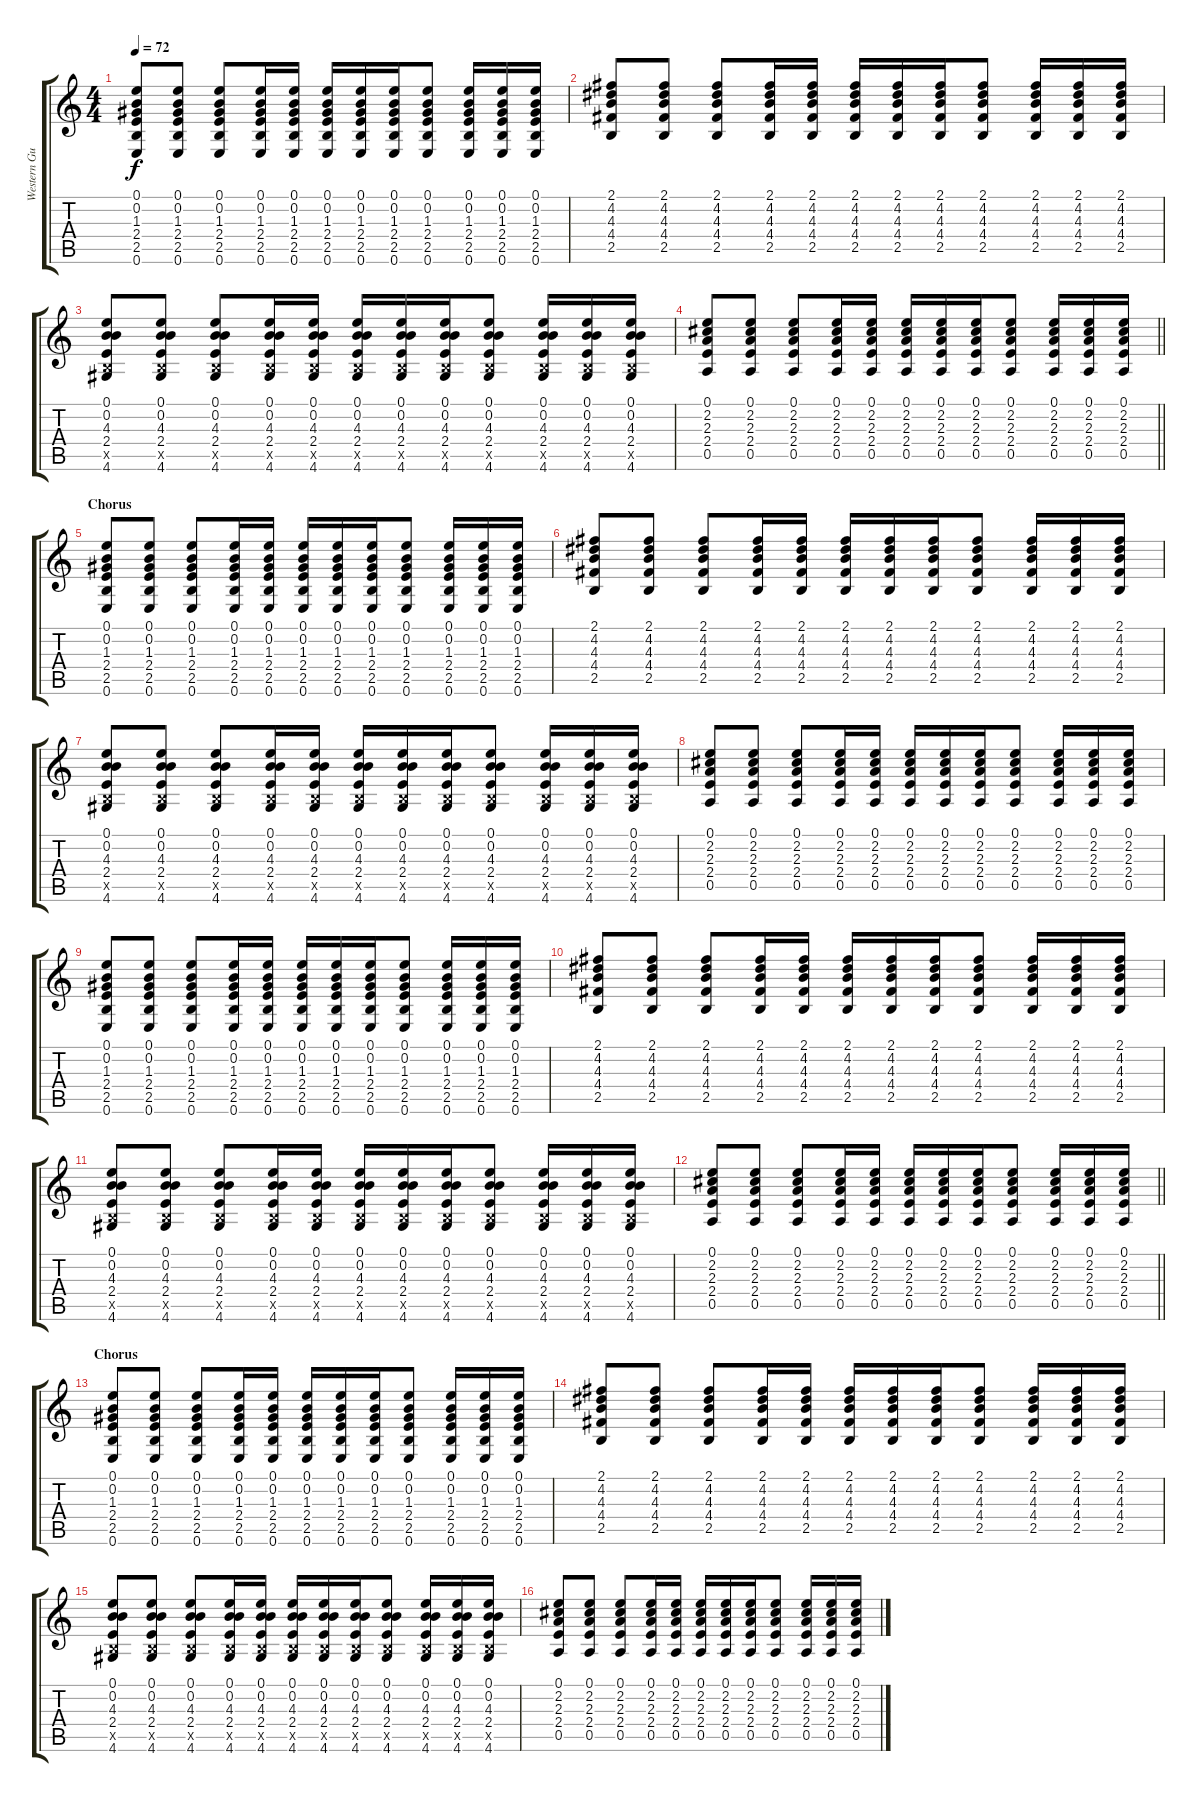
\track ("Western Guitar" "Western Gu") {instrument acousticguitarsteel}
\staff {score tabs}
\tuning (E4 B3 G3 D3 A2 E2) {hide}
\ts (4 4)
\tempo 72
\clef g2
\ks c
(0.1 0.2 1.3 2.4 2.5 0.6).8{dy f} (0.1 0.2 1.3 2.4 2.5 0.6).8 (0.1 0.2 1.3 2.4 2.5 0.6).8 (0.1 0.2 1.3 2.4 2.5 0.6).16 (0.1 0.2 1.3 2.4 2.5 0.6).16 (0.1 0.2 1.3 2.4 2.5 0.6).16 (0.1 0.2 1.3 2.4 2.5 0.6).16 (0.1 0.2 1.3 2.4 2.5 0.6).16 (0.1 0.2 1.3 2.4 2.5 0.6).8 (0.1 0.2 1.3 2.4 2.5 0.6).16 (0.1 0.2 1.3 2.4 2.5 0.6).16 (0.1 0.2 1.3 2.4 2.5 0.6).16 |
(2.1 4.2 4.3 4.4 2.5).8 (2.1 4.2 4.3 4.4 2.5).8 (2.1 4.2 4.3 4.4 2.5).8 (2.1 4.2 4.3 4.4 2.5).16 (2.1 4.2 4.3 4.4 2.5).16 (2.1 4.2 4.3 4.4 2.5).16 (2.1 4.2 4.3 4.4 2.5).16 (2.1 4.2 4.3 4.4 2.5).16 (2.1 4.2 4.3 4.4 2.5).8 (2.1 4.2 4.3 4.4 2.5).16 (2.1 4.2 4.3 4.4 2.5).16 (2.1 4.2 4.3 4.4 2.5).16 |
(0.1 0.2 4.3 2.4 2.5{x} 4.6).8 (0.1 0.2 4.3 2.4 2.5{x} 4.6).8 (0.1 0.2 4.3 2.4 2.5{x} 4.6).8 (0.1 0.2 4.3 2.4 2.5{x} 4.6).16 (0.1 0.2 4.3 2.4 2.5{x} 4.6).16 (0.1 0.2 4.3 2.4 2.5{x} 4.6).16 (0.1 0.2 4.3 2.4 2.5{x} 4.6).16 (0.1 0.2 4.3 2.4 2.5{x} 4.6).16 (0.1 0.2 4.3 2.4 2.5{x} 4.6).8 (0.1 0.2 4.3 2.4 2.5{x} 4.6).16 (0.1 0.2 4.3 2.4 2.5{x} 4.6).16 (0.1 0.2 4.3 2.4 2.5{x} 4.6).16 |
\barLineRight lightlight
(0.1 2.2 2.3 2.4 0.5).8 (0.1 2.2 2.3 2.4 0.5).8 (0.1 2.2 2.3 2.4 0.5).8 (0.1 2.2 2.3 2.4 0.5).16 (0.1 2.2 2.3 2.4 0.5).16 (0.1 2.2 2.3 2.4 0.5).16 (0.1 2.2 2.3 2.4 0.5).16 (0.1 2.2 2.3 2.4 0.5).16 (0.1 2.2 2.3 2.4 0.5).8 (0.1 2.2 2.3 2.4 0.5).16 (0.1 2.2 2.3 2.4 0.5).16 (0.1 2.2 2.3 2.4 0.5).16 |
\section ("" "Chorus")
(0.1 0.2 1.3 2.4 2.5 0.6).8 (0.1 0.2 1.3 2.4 2.5 0.6).8 (0.1 0.2 1.3 2.4 2.5 0.6).8 (0.1 0.2 1.3 2.4 2.5 0.6).16 (0.1 0.2 1.3 2.4 2.5 0.6).16 (0.1 0.2 1.3 2.4 2.5 0.6).16 (0.1 0.2 1.3 2.4 2.5 0.6).16 (0.1 0.2 1.3 2.4 2.5 0.6).16 (0.1 0.2 1.3 2.4 2.5 0.6).8 (0.1 0.2 1.3 2.4 2.5 0.6).16 (0.1 0.2 1.3 2.4 2.5 0.6).16 (0.1 0.2 1.3 2.4 2.5 0.6).16 |
(2.1 4.2 4.3 4.4 2.5).8 (2.1 4.2 4.3 4.4 2.5).8 (2.1 4.2 4.3 4.4 2.5).8 (2.1 4.2 4.3 4.4 2.5).16 (2.1 4.2 4.3 4.4 2.5).16 (2.1 4.2 4.3 4.4 2.5).16 (2.1 4.2 4.3 4.4 2.5).16 (2.1 4.2 4.3 4.4 2.5).16 (2.1 4.2 4.3 4.4 2.5).8 (2.1 4.2 4.3 4.4 2.5).16 (2.1 4.2 4.3 4.4 2.5).16 (2.1 4.2 4.3 4.4 2.5).16 |
(0.1 0.2 4.3 2.4 2.5{x} 4.6).8 (0.1 0.2 4.3 2.4 2.5{x} 4.6).8 (0.1 0.2 4.3 2.4 2.5{x} 4.6).8 (0.1 0.2 4.3 2.4 2.5{x} 4.6).16 (0.1 0.2 4.3 2.4 2.5{x} 4.6).16 (0.1 0.2 4.3 2.4 2.5{x} 4.6).16 (0.1 0.2 4.3 2.4 2.5{x} 4.6).16 (0.1 0.2 4.3 2.4 2.5{x} 4.6).16 (0.1 0.2 4.3 2.4 2.5{x} 4.6).8 (0.1 0.2 4.3 2.4 2.5{x} 4.6).16 (0.1 0.2 4.3 2.4 2.5{x} 4.6).16 (0.1 0.2 4.3 2.4 2.5{x} 4.6).16 |
(0.1 2.2 2.3 2.4 0.5).8 (0.1 2.2 2.3 2.4 0.5).8 (0.1 2.2 2.3 2.4 0.5).8 (0.1 2.2 2.3 2.4 0.5).16 (0.1 2.2 2.3 2.4 0.5).16 (0.1 2.2 2.3 2.4 0.5).16 (0.1 2.2 2.3 2.4 0.5).16 (0.1 2.2 2.3 2.4 0.5).16 (0.1 2.2 2.3 2.4 0.5).8 (0.1 2.2 2.3 2.4 0.5).16 (0.1 2.2 2.3 2.4 0.5).16 (0.1 2.2 2.3 2.4 0.5).16 |
(0.1 0.2 1.3 2.4 2.5 0.6).8 (0.1 0.2 1.3 2.4 2.5 0.6).8 (0.1 0.2 1.3 2.4 2.5 0.6).8 (0.1 0.2 1.3 2.4 2.5 0.6).16 (0.1 0.2 1.3 2.4 2.5 0.6).16 (0.1 0.2 1.3 2.4 2.5 0.6).16 (0.1 0.2 1.3 2.4 2.5 0.6).16 (0.1 0.2 1.3 2.4 2.5 0.6).16 (0.1 0.2 1.3 2.4 2.5 0.6).8 (0.1 0.2 1.3 2.4 2.5 0.6).16 (0.1 0.2 1.3 2.4 2.5 0.6).16 (0.1 0.2 1.3 2.4 2.5 0.6).16 |
(2.1 4.2 4.3 4.4 2.5).8 (2.1 4.2 4.3 4.4 2.5).8 (2.1 4.2 4.3 4.4 2.5).8 (2.1 4.2 4.3 4.4 2.5).16 (2.1 4.2 4.3 4.4 2.5).16 (2.1 4.2 4.3 4.4 2.5).16 (2.1 4.2 4.3 4.4 2.5).16 (2.1 4.2 4.3 4.4 2.5).16 (2.1 4.2 4.3 4.4 2.5).8 (2.1 4.2 4.3 4.4 2.5).16 (2.1 4.2 4.3 4.4 2.5).16 (2.1 4.2 4.3 4.4 2.5).16 |
(0.1 0.2 4.3 2.4 2.5{x} 4.6).8 (0.1 0.2 4.3 2.4 2.5{x} 4.6).8 (0.1 0.2 4.3 2.4 2.5{x} 4.6).8 (0.1 0.2 4.3 2.4 2.5{x} 4.6).16 (0.1 0.2 4.3 2.4 2.5{x} 4.6).16 (0.1 0.2 4.3 2.4 2.5{x} 4.6).16 (0.1 0.2 4.3 2.4 2.5{x} 4.6).16 (0.1 0.2 4.3 2.4 2.5{x} 4.6).16 (0.1 0.2 4.3 2.4 2.5{x} 4.6).8 (0.1 0.2 4.3 2.4 2.5{x} 4.6).16 (0.1 0.2 4.3 2.4 2.5{x} 4.6).16 (0.1 0.2 4.3 2.4 2.5{x} 4.6).16 |
\barLineRight lightlight
(0.1 2.2 2.3 2.4 0.5).8 (0.1 2.2 2.3 2.4 0.5).8 (0.1 2.2 2.3 2.4 0.5).8 (0.1 2.2 2.3 2.4 0.5).16 (0.1 2.2 2.3 2.4 0.5).16 (0.1 2.2 2.3 2.4 0.5).16 (0.1 2.2 2.3 2.4 0.5).16 (0.1 2.2 2.3 2.4 0.5).16 (0.1 2.2 2.3 2.4 0.5).8 (0.1 2.2 2.3 2.4 0.5).16 (0.1 2.2 2.3 2.4 0.5).16 (0.1 2.2 2.3 2.4 0.5).16 |
\section ("" "Chorus")
(0.1 0.2 1.3 2.4 2.5 0.6).8 (0.1 0.2 1.3 2.4 2.5 0.6).8 (0.1 0.2 1.3 2.4 2.5 0.6).8 (0.1 0.2 1.3 2.4 2.5 0.6).16 (0.1 0.2 1.3 2.4 2.5 0.6).16 (0.1 0.2 1.3 2.4 2.5 0.6).16 (0.1 0.2 1.3 2.4 2.5 0.6).16 (0.1 0.2 1.3 2.4 2.5 0.6).16 (0.1 0.2 1.3 2.4 2.5 0.6).8 (0.1 0.2 1.3 2.4 2.5 0.6).16 (0.1 0.2 1.3 2.4 2.5 0.6).16 (0.1 0.2 1.3 2.4 2.5 0.6).16 |
(2.1 4.2 4.3 4.4 2.5).8 (2.1 4.2 4.3 4.4 2.5).8 (2.1 4.2 4.3 4.4 2.5).8 (2.1 4.2 4.3 4.4 2.5).16 (2.1 4.2 4.3 4.4 2.5).16 (2.1 4.2 4.3 4.4 2.5).16 (2.1 4.2 4.3 4.4 2.5).16 (2.1 4.2 4.3 4.4 2.5).16 (2.1 4.2 4.3 4.4 2.5).8 (2.1 4.2 4.3 4.4 2.5).16 (2.1 4.2 4.3 4.4 2.5).16 (2.1 4.2 4.3 4.4 2.5).16 |
(0.1 0.2 4.3 2.4 2.5{x} 4.6).8 (0.1 0.2 4.3 2.4 2.5{x} 4.6).8 (0.1 0.2 4.3 2.4 2.5{x} 4.6).8 (0.1 0.2 4.3 2.4 2.5{x} 4.6).16 (0.1 0.2 4.3 2.4 2.5{x} 4.6).16 (0.1 0.2 4.3 2.4 2.5{x} 4.6).16 (0.1 0.2 4.3 2.4 2.5{x} 4.6).16 (0.1 0.2 4.3 2.4 2.5{x} 4.6).16 (0.1 0.2 4.3 2.4 2.5{x} 4.6).8 (0.1 0.2 4.3 2.4 2.5{x} 4.6).16 (0.1 0.2 4.3 2.4 2.5{x} 4.6).16 (0.1 0.2 4.3 2.4 2.5{x} 4.6).16 |
(0.1 2.2 2.3 2.4 0.5).8 (0.1 2.2 2.3 2.4 0.5).8 (0.1 2.2 2.3 2.4 0.5).8 (0.1 2.2 2.3 2.4 0.5).16 (0.1 2.2 2.3 2.4 0.5).16 (0.1 2.2 2.3 2.4 0.5).16 (0.1 2.2 2.3 2.4 0.5).16 (0.1 2.2 2.3 2.4 0.5).16 (0.1 2.2 2.3 2.4 0.5).8 (0.1 2.2 2.3 2.4 0.5).16 (0.1 2.2 2.3 2.4 0.5).16 (0.1 2.2 2.3 2.4 0.5).16
